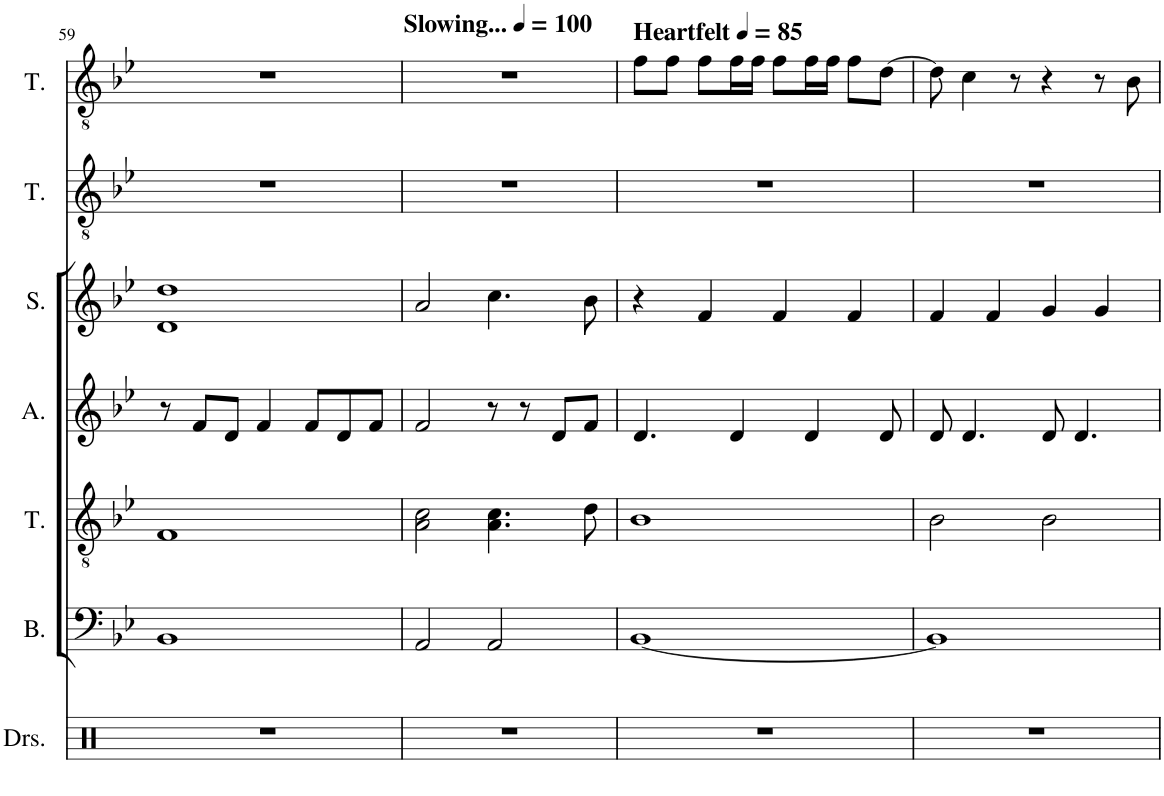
**kern	**kern	**kern	**kern	**kern	**kern	**kern
*part7	*part6	*part5	*part4	*part3	*part2	*part1
*staff7	*staff6	*staff5	*staff4	*staff3	*staff2	*staff1
*I"Drumset	*I"Bass	*I"Tenor	*I"Alto	*I"Soprano	*I"Tenor	*I"Tenor
*I'Drs.	*I'B.	*I'T.	*I'A.	*I'S.	*I'T.	*I'T.
!!LO:PB:g=z
*clefX	*clefF4	*clefGv2	*clefG2	*clefG2	*clefGv2	*clefGv2
*k[]	*k[b-e-]	*k[b-e-]	*k[b-e-]	*k[b-e-]	*k[b-e-]	*k[b-e-]
*M4/4	*M4/4	*M4/4	*M4/4	*M4/4	*M4/4	*M4/4
=59	=59	=59	=59	=59	=59	=59
1r	1BB-	1F	8r	1d 1dd	1r	1r
.	.	.	8f/L	.	.	.
.	.	.	8d/J	.	.	.
.	.	.	4f/	.	.	.
.	.	.	8f/L	.	.	.
.	.	.	8d/	.	.	.
.	.	.	8f/J	.	.	.
=60	=60	=60	=60	=60	=60	=60
*	*	*	*	*	*	*MM100
!	!	!	!	!	!	!LO:TX:a:B:t=Slowing...
1r	2AA/	2A\ 2c\	2f/	2a/	1r	1r
.	2AA/	4.A\ 4.c\	8r	4.cc\	.	.
.	.	.	8r	.	.	.
.	.	.	8d/L	.	.	.
.	.	8d\	8f/J	8b-\	.	.
=61	=61	=61	=61	=61	=61	=61
*	*	*	*	*	*	*MM85
!	!	!	!	!	!	!LO:TX:a:B:t=Heartfelt
1r	[1BB-	1B-	4.d/	4r	1r	8f\L
.	.	.	.	.	.	8f\J
.	.	.	.	4f/	.	8f\L
.	.	.	4d/	.	.	16f\L
.	.	.	.	.	.	16f\JJ
.	.	.	.	4f/	.	8f\L
.	.	.	4d/	.	.	16f\L
.	.	.	.	.	.	16f\JJ
.	.	.	.	4f/	.	8f\L
.	.	.	8d/	.	.	[8d\J
=62	=62	=62	=62	=62	=62	=62
1r	1BB-]	2B-\	8d/	4f/	1r	8d\]
.	.	.	4.d/	.	.	4c\
.	.	.	.	4f/	.	.
.	.	.	.	.	.	8r
.	.	2B-\	8d/	4g/	.	4r
.	.	.	4.d/	.	.	.
.	.	.	.	4g/	.	8r
.	.	.	.	.	.	8B-\
=	=	=	=	=	=	=
*-	*-	*-	*-	*-	*-	*-
